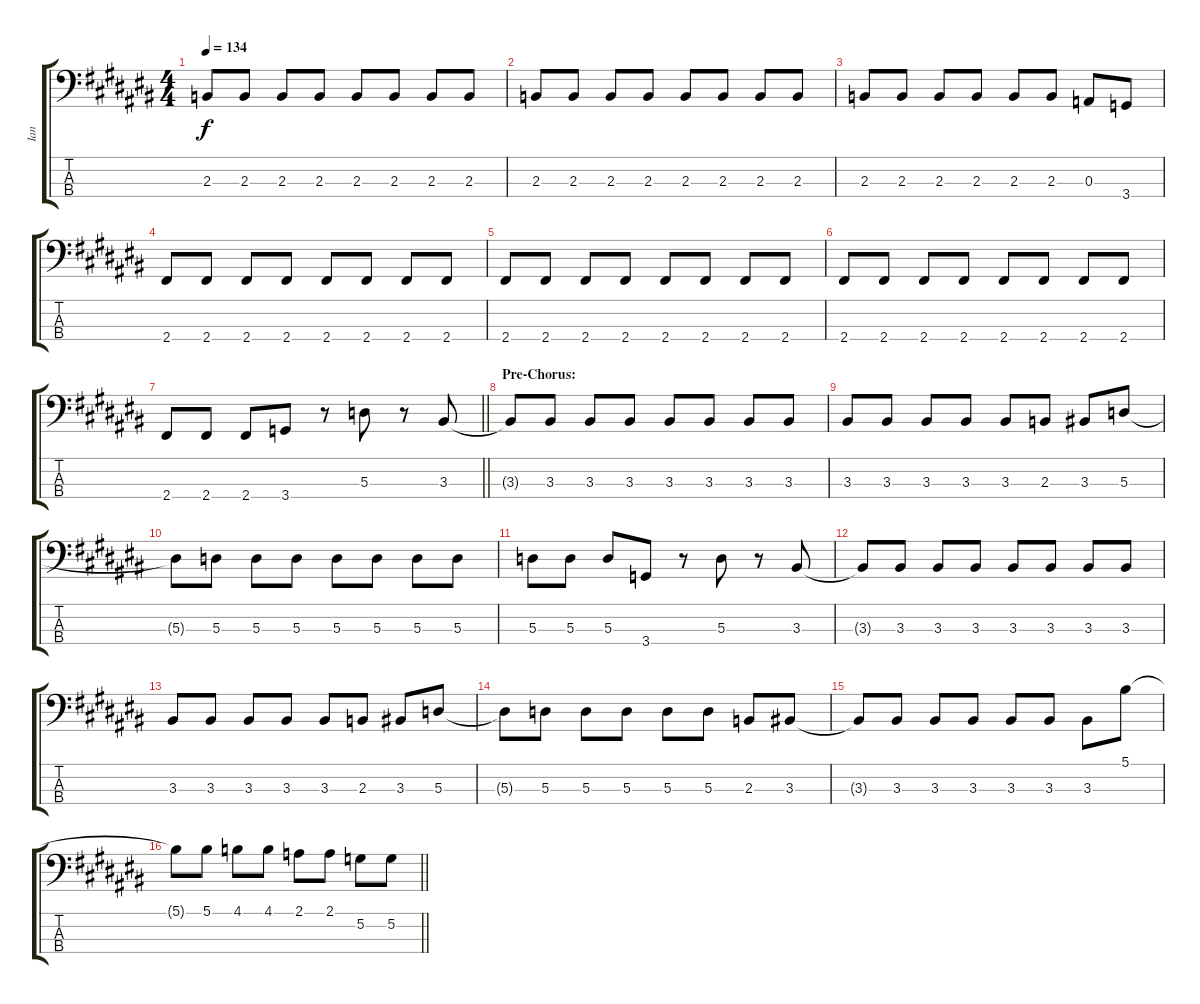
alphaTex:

\track ("Ian" "Ian") {instrument electricbassfinger}
\staff {score tabs}
\tuning (G2 D2 A1 E1) {hide}
\ts (4 4)
\tempo 134
\clef f4
\ks c#
2.3.8{dy f} 2.3.8 2.3.8 2.3.8 2.3.8 2.3.8 2.3.8 2.3.8 |
2.3.8 2.3.8 2.3.8 2.3.8 2.3.8 2.3.8 2.3.8 2.3.8 |
2.3.8 2.3.8 2.3.8 2.3.8 2.3.8 2.3.8 0.3.8 3.4.8 |
2.4.8 2.4.8 2.4.8 2.4.8 2.4.8 2.4.8 2.4.8 2.4.8 |
2.4.8 2.4.8 2.4.8 2.4.8 2.4.8 2.4.8 2.4.8 2.4.8 |
2.4.8 2.4.8 2.4.8 2.4.8 2.4.8 2.4.8 2.4.8 2.4.8 |
\barLineRight lightlight
2.4.8 2.4.8 2.4.8 3.4.8 r.8 5.3.8 r.8 3.3.8 |
\section ("" "Pre-Chorus:")
3.3{t}.8 3.3.8 3.3.8 3.3.8 3.3.8 3.3.8 3.3.8 3.3.8 |
3.3.8 3.3.8 3.3.8 3.3.8 3.3.8 2.3.8 3.3.8 5.3.8 |
5.3{t}.8 5.3.8 5.3.8 5.3.8 5.3.8 5.3.8 5.3.8 5.3.8 |
5.3.8 5.3.8 5.3.8 3.4.8 r.8 5.3.8 r.8 3.3.8 |
3.3{t}.8 3.3.8 3.3.8 3.3.8 3.3.8 3.3.8 3.3.8 3.3.8 |
3.3.8 3.3.8 3.3.8 3.3.8 3.3.8 2.3.8 3.3.8 5.3.8 |
5.3{t}.8 5.3.8 5.3.8 5.3.8 5.3.8 5.3.8 2.3.8 3.3.8 |
3.3{t}.8 3.3.8 3.3.8 3.3.8 3.3.8 3.3.8 3.3.8 5.1.8 |
\barLineRight lightlight
5.1{t}.8 5.1.8 4.1.8 4.1.8 2.1.8 2.1.8 5.2.8 5.2.8
